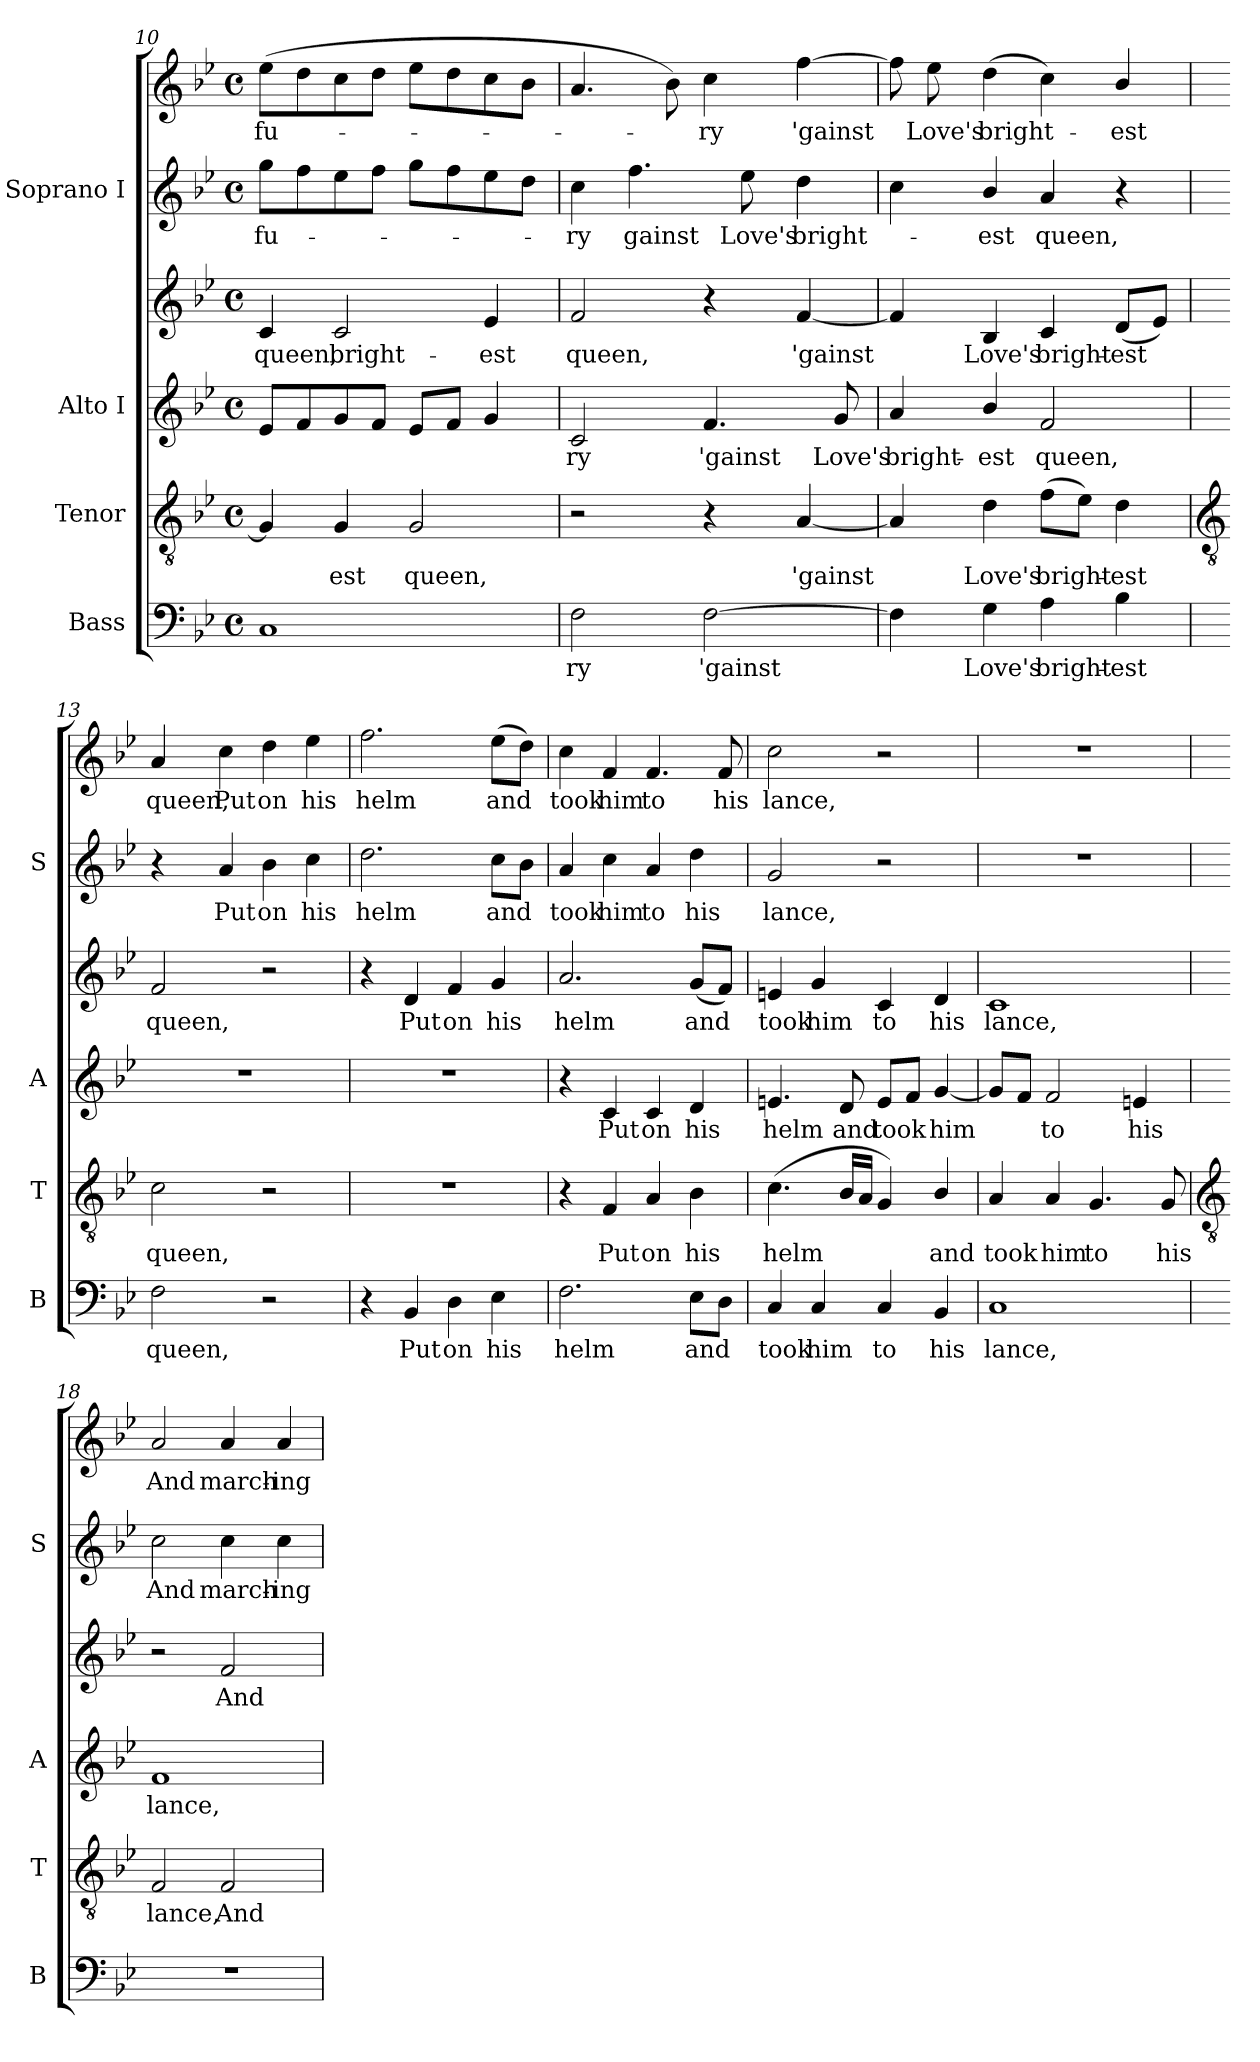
**kern	**text	**kern	**text	**kern	**text	**kern	**text	**kern	**text	**kern	**text
*part4	*part4	*part3	*part3	*part2	*part2	*part2	*part2	*part1	*part1	*part1	*part1
*staff6	*staff6	*staff5	*staff5	*staff4	*staff4	*staff3	*staff3	*staff2	*staff2	*staff1	*staff1
*I"Bass	*	*I"Tenor	*	*I"Alto I	*	*	*	*I"Soprano I	*	*	*
*I'B	*	*I'T	*	*I'A	*	*	*	*I'S	*	*	*
!!LO:LB:g=z
*clefF4	*	*clefGv2	*	*clefG2	*	*clefG2	*	*clefG2	*	*clefG2	*
*k[b-e-]	*	*k[b-e-]	*	*k[b-e-]	*	*k[b-e-]	*	*k[b-e-]	*	*k[b-e-]	*
*B-:	*	*B-:	*	*B-:	*	*B-:	*	*B-:	*	*B-:	*
*M4/4	*	*M4/4	*	*M4/4	*	*M4/4	*	*M4/4	*	*M4/4	*
*met(c)	*	*met(c)	*	*met(c)	*	*met(c)	*	*met(c)	*	*met(c)	*
=10	=10	=10	=10	=10	=10	=10	=10	=10	=10	=10	=10
!	!	!	!	!	!	!	!LO:LY:b	!	!LO:LY:b	!	!LO:LY:b
1C	.	4G]	.	8e-L	.	4c	queen,	8ggL	fu-	(>8ee-L	fu-
.	.	.	.	8f	.	.	.	8ff	.	8dd	.
!	!	!	!LO:LY:b	!	!	!	!LO:LY:b	!	!	!	!
.	.	4G	est	8g	.	2c	bright-	8ee-	.	8cc	.
.	.	.	.	8fJ	.	.	.	8ffJ	.	8ddJ	.
!	!	!	!LO:LY:b	!	!	!	!	!	!	!	!
.	.	2G	queen,	8e-L	.	.	.	8ggL	.	8ee-L	.
.	.	.	.	8fJ	.	.	.	8ff	.	8dd	.
!	!	!	!	!	!	!	!LO:LY:b	!	!	!	!
.	.	.	.	4g	.	4e-	-est	8ee-	.	8cc	.
.	.	.	.	.	.	.	.	8ddJ	.	8b-J	.
=11	=11	=11	=11	=11	=11	=11	=11	=11	=11	=11	=11
!	!LO:LY:b	!	!	!	!LO:LY:b	!	!LO:LY:b	!	!LO:LY:b	!	!
2F	ry	2r	.	2c	ry	2f	queen,	4cc	ry	4.a	.
!	!	!	!	!	!	!	!	!	!LO:LY:b	!	!
.	.	.	.	.	.	.	.	4.ff	gainst	.	.
.	.	.	.	.	.	.	.	.	.	8b-)	.
!	!LO:LY:b	!	!	!	!LO:LY:b	!	!	!	!	!	!LO:LY:b
[2F	'gainst	4r	.	4.f	'gainst	4r	.	.	.	4cc	ry
!	!	!	!	!	!	!	!	!	!LO:LY:b	!	!
.	.	.	.	.	.	.	.	8ee-	Love's	.	.
!	!	!	!LO:LY:b	!	!	!	!LO:LY:b	!	!LO:LY:b	!	!LO:LY:b
.	.	[4A	'gainst	.	.	[4f	'gainst	4dd	bright-	[4ff	'gainst
!	!	!	!	!	!LO:LY:b	!	!	!	!	!	!
.	.	.	.	8g	Love's	.	.	.	.	.	.
=12	=12	=12	=12	=12	=12	=12	=12	=12	=12	=12	=12
!	!	!	!	!	!LO:LY:b	!	!	!	!	!	!
4F]	.	4A]	.	4a	bright-	4f]	.	4cc	.	8ff]	.
!	!	!	!	!	!	!	!	!	!	!	!LO:LY:b
.	.	.	.	.	.	.	.	.	.	8ee-	Love's
!	!LO:LY:b	!	!LO:LY:b	!	!LO:LY:b	!	!LO:LY:b	!	!LO:LY:b	!	!LO:LY:b
4G	Love's	4d	Love's	4b-/	-est	4B-	Love's	4b-/	est	(>4dd	bright-
!	!LO:LY:b	!	!LO:LY:b	!	!LO:LY:b	!	!LO:LY:b	!	!LO:LY:b	!	!
4A	bright-	(>8fL	bright-	2f	queen,	4c	bright-	4a	queen,	4cc)	.
.	.	8e-J)	.	.	.	.	.	.	.	.	.
!	!LO:LY:b	!	!LO:LY:b	!	!	!	!LO:LY:b	!	!	!	!LO:LY:b
4B-	-est	4d	est	.	.	(<8dL	-est	4r	.	4b-/	est
.	.	.	.	.	.	8e-J)	.	.	.	.	.
!!LO:LB:g=z
=13	=13	=13	=13	=13	=13	=13	=13	=13	=13	=13	=13
*	*	*clefGv2	*	*	*	*	*	*	*	*	*
!	!LO:LY:b	!	!LO:LY:b	!	!	!	!LO:LY:b	!	!	!	!LO:LY:b
2F	queen,	2c	queen,	1r	.	2f	queen,	4r	.	4a	queen,
!	!	!	!	!	!	!	!	!	!LO:LY:b	!	!LO:LY:b
.	.	.	.	.	.	.	.	4a	Put	4cc	Put
!	!	!	!	!	!	!	!	!	!LO:LY:b	!	!LO:LY:b
2r	.	2r	.	.	.	2r	.	4b-	on	4dd	on
!	!	!	!	!	!	!	!	!	!LO:LY:b	!	!LO:LY:b
.	.	.	.	.	.	.	.	4cc	his	4ee-	his
=14	=14	=14	=14	=14	=14	=14	=14	=14	=14	=14	=14
!	!	!	!	!	!	!	!	!	!LO:LY:b	!	!LO:LY:b
4r	.	1r	.	1r	.	4r	.	2.dd	helm	2.ff	helm
!	!LO:LY:b	!	!	!	!	!	!LO:LY:b	!	!	!	!
4BB-	Put	.	.	.	.	4d	Put	.	.	.	.
!	!LO:LY:b	!	!	!	!	!	!LO:LY:b	!	!	!	!
4D	on	.	.	.	.	4f	on	.	.	.	.
!	!LO:LY:b	!	!	!	!	!	!LO:LY:b	!	!LO:LY:b	!	!LO:LY:b
4E-	his	.	.	.	.	4g	his	8ccL	and	(>8ee-L	and
.	.	.	.	.	.	.	.	8b-J	.	8ddJ)	.
=15	=15	=15	=15	=15	=15	=15	=15	=15	=15	=15	=15
!	!LO:LY:b	!	!	!	!	!	!LO:LY:b	!	!LO:LY:b	!	!LO:LY:b
2.F	helm	4r	.	4r	.	2.a	helm	4a	took	4cc	took
!	!	!	!LO:LY:b	!	!LO:LY:b	!	!	!	!LO:LY:b	!	!LO:LY:b
.	.	4F	Put	4c	Put	.	.	4cc	him	4f	him
!	!	!	!LO:LY:b	!	!LO:LY:b	!	!	!	!LO:LY:b	!	!LO:LY:b
.	.	4A	on	4c	on	.	.	4a	to	4.f	to
!	!LO:LY:b	!	!LO:LY:b	!	!LO:LY:b	!	!LO:LY:b	!	!LO:LY:b	!	!
8E-L	and	4B-	his	4d	his	(<8gL	and	4dd	his	.	.
!	!	!	!	!	!	!	!	!	!	!	!LO:LY:b
8DJ	.	.	.	.	.	8fJ)	.	.	.	8f	his
=16	=16	=16	=16	=16	=16	=16	=16	=16	=16	=16	=16
!	!LO:LY:b	!	!LO:LY:b	!	!LO:LY:b	!	!LO:LY:b	!	!LO:LY:b	!	!LO:LY:b
4C	took	(<4.c	helm	4.en	helm	4en	took	2g	lance,	2cc	lance,
!	!LO:LY:b	!	!	!	!	!	!LO:LY:b	!	!	!	!
4C	him	.	.	.	.	4g	him	.	.	.	.
!	!	!	!	!	!LO:LY:b	!	!	!	!	!	!
.	.	16B-LL	.	8d	and	.	.	.	.	.	.
.	.	16AJJ	.	.	.	.	.	.	.	.	.
!	!LO:LY:b	!	!	!	!LO:LY:b	!	!LO:LY:b	!	!	!	!
4C	to	4G)	.	8eL	took	4c	to	2r	.	2r	.
.	.	.	.	8fJ	.	.	.	.	.	.	.
!	!LO:LY:b	!	!LO:LY:b	!	!LO:LY:b	!	!LO:LY:b	!	!	!	!
4BB-	his	4B-/	and	[4g	him	4d	his	.	.	.	.
=17	=17	=17	=17	=17	=17	=17	=17	=17	=17	=17	=17
!	!LO:LY:b	!	!LO:LY:b	!	!	!	!LO:LY:b	!	!	!	!
1C	lance,	4A	took	8gL]	.	1c	lance,	1r	.	1r	.
.	.	.	.	8fJ	.	.	.	.	.	.	.
!	!	!	!LO:LY:b	!	!LO:LY:b	!	!	!	!	!	!
.	.	4A	him	2f	to	.	.	.	.	.	.
!	!	!	!LO:LY:b	!	!	!	!	!	!	!	!
.	.	4.G	to	.	.	.	.	.	.	.	.
!	!	!	!	!	!LO:LY:b	!	!	!	!	!	!
.	.	.	.	4en	his	.	.	.	.	.	.
!	!	!	!LO:LY:b	!	!	!	!	!	!	!	!
.	.	8G	his	.	.	.	.	.	.	.	.
!!LO:LB:g=z
=18	=18	=18	=18	=18	=18	=18	=18	=18	=18	=18	=18
*	*	*clefGv2	*	*	*	*	*	*	*	*	*
!	!	!	!LO:LY:b	!	!LO:LY:b	!	!	!	!LO:LY:b	!	!LO:LY:b
1r	.	2F	lance,	1f	lance,	2r	.	2cc	And	2a	And
!	!	!	!LO:LY:b	!	!	!	!LO:LY:b	!	!LO:LY:b	!	!LO:LY:b
.	.	2F	And	.	.	2f	And	4cc	march-	4a	march-
!	!	!	!	!	!	!	!	!	!LO:LY:b	!	!LO:LY:b
.	.	.	.	.	.	.	.	4cc	-ing	4a	-ing
=	=	=	=	=	=	=	=	=	=	=	=
*-	*-	*-	*-	*-	*-	*-	*-	*-	*-	*-	*-
